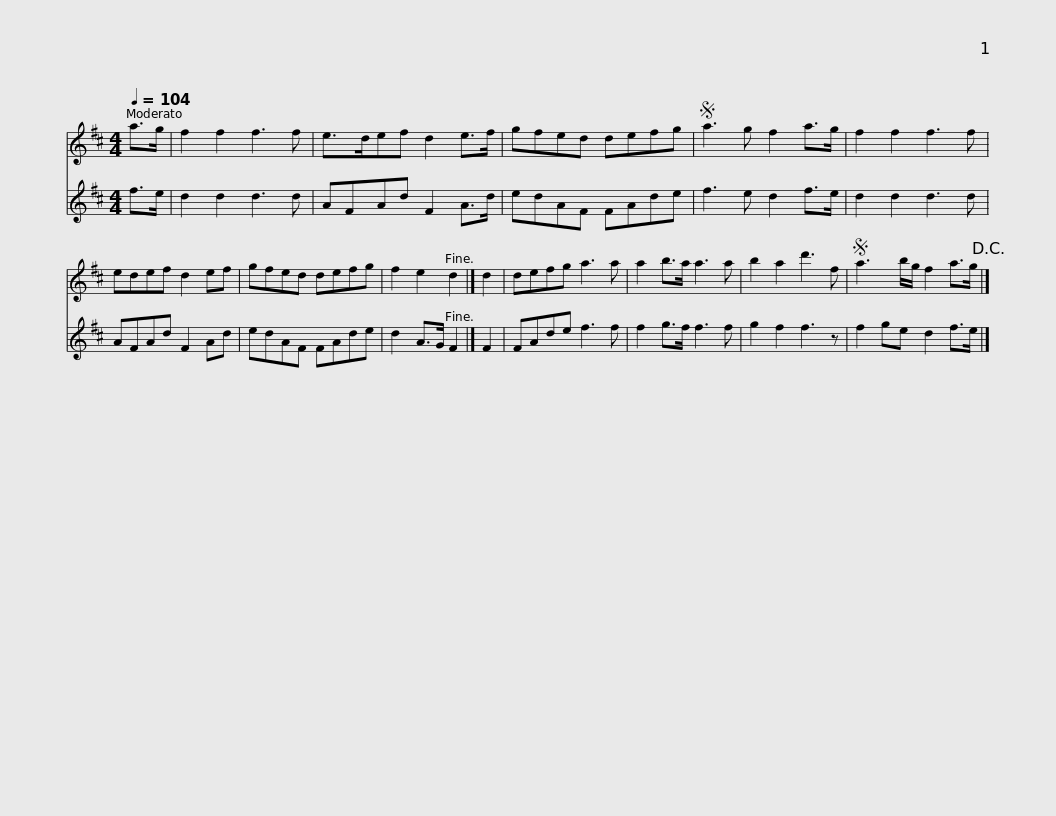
X:1
%%score 1 2
L:1/8
Q:1/4=104
M:4/4
I:linebreak $
K:D
V:1 treble
V:2 treble
V:1
 a>g | f2 f2 f3 f | e>def d2 e>f | gfed defg |S a3 g f2 a>g | %5
 f2 f2 f3 f | edef d2 ef |$ gfed defg | f2 e2 d2 |] d2 | %10
 defg a3 a | a2 b>a a3 a | b2 a2 d'3 f |S a3 b/g/ f2 a>g!D.C.! |] %14
V:2
 f>e | d2 d2 d3 d | AFAd F2 A>d | edAF FAde | f3 e d2 f>e | %5
 d2 d2 d3 d | AFAd F2 Ad |$ edAF FAde | d2 A>G F2 |] F2 | %10
 FAde f3 f | f2 g>f f3 f | g2 f2 f3 z | f2 ge d2 f>e |] %14
